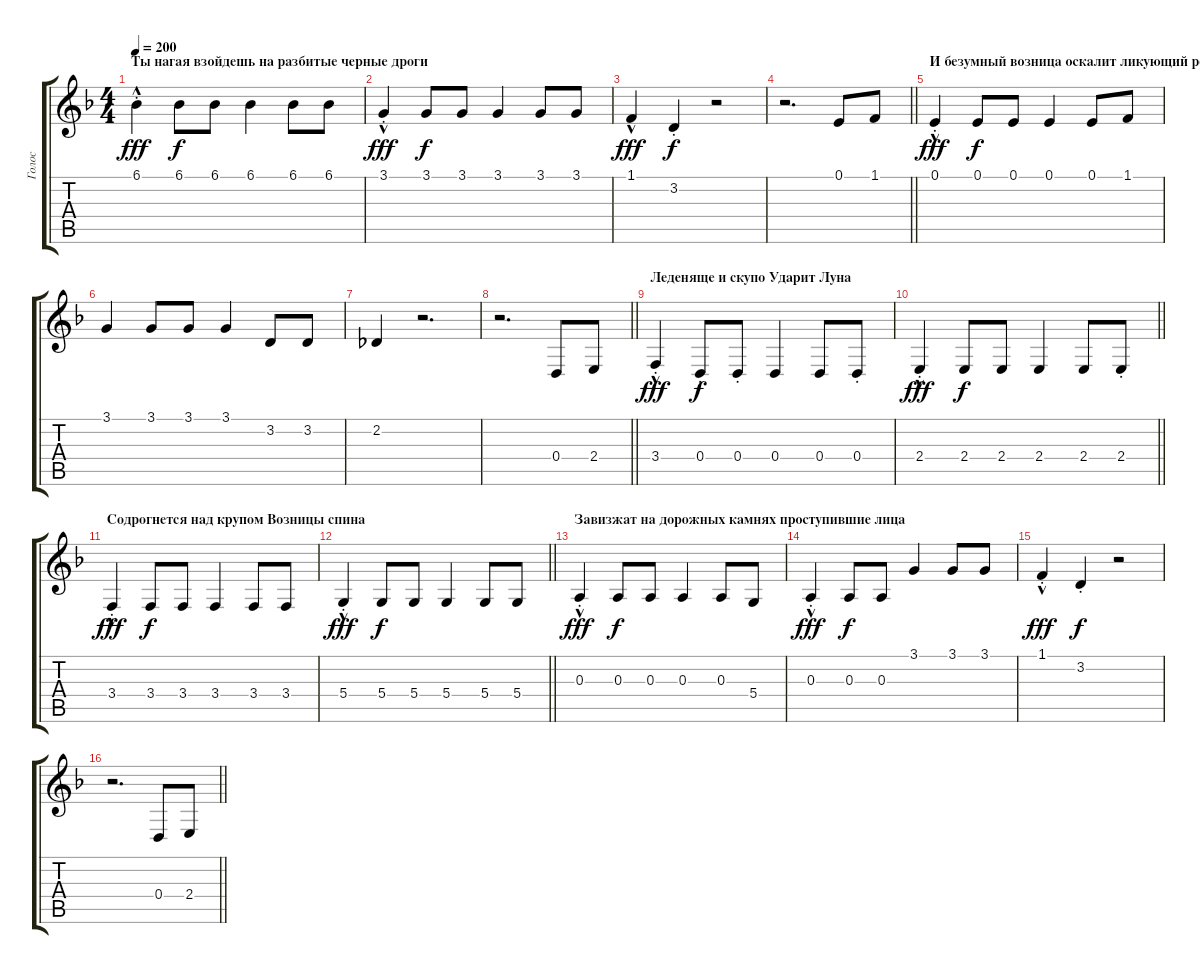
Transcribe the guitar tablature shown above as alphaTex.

\track ("Голос" "Голос") {mute instrument choiraahs}
\staff {score tabs}
\tuning (E4 B3 A3 D3 A2 D2) {hide}
\ts (4 4)
\section ("" "Ты нагая взойдешь на разбитые черные дроги")
\tempo 200
\clef g2
\ks f
6.1{hac st}.4{dy fff} 6.1.8{dy f} 6.1.8 6.1.4 6.1.8 6.1.8 |
3.1{hac st}.4{dy fff} 3.1.8{dy f} 3.1.8 3.1.4 3.1.8 3.1.8 |
1.1{hac}.4{dy fff} 3.2{st}.4{dy f} r.2 |
\barLineRight lightlight
r.2{d} 0.1.8 1.1.8 |
\section ("" "И безумный возница оскалит ликующий рот")
0.1{hac st}.4{dy fff} 0.1.8{dy f} 0.1.8 0.1.4 0.1.8 1.1.8 |
3.1.4 3.1.8 3.1.8 3.1.4 3.2.8 3.2.8 |
2.2.4 r.2{d} |
\barLineRight lightlight
r.2{d} 0.4.8 2.4.8 |
\section ("" "Леденяще и скупо Ударит Луна")
3.4{hac st}.4{dy fff} 0.4{st}.8{dy f} 0.4{st}.8 0.4.4 0.4.8 0.4{st}.8 |
\barLineRight lightlight
2.4{hac st}.4{dy fff} 2.4.8{dy f} 2.4.8 2.4.4 2.4.8 2.4{st}.8 |
\section ("" "Содрогнется над крупом Возницы спина")
3.4{hac st}.4{dy fff} 3.4.8{dy f} 3.4.8 3.4.4 3.4.8 3.4.8 |
\barLineRight lightlight
5.4{hac st}.4{dy fff} 5.4.8{dy f} 5.4.8 5.4.4 5.4.8 5.4.8 |
\section ("" "Завизжат на дорожных камнях проступившие лица")
0.3{hac st}.4{dy fff} 0.3.8{dy f} 0.3.8 0.3.4 0.3.8 5.4.8 |
0.3{hac st}.4{dy fff} 0.3.8{dy f} 0.3.8 3.1.4 3.1.8 3.1.8 |
1.1{hac st}.4{dy fff} 3.2{st}.4{dy f} r.2 |
\barLineRight lightlight
r.2{d} 0.4.8 2.4.8
